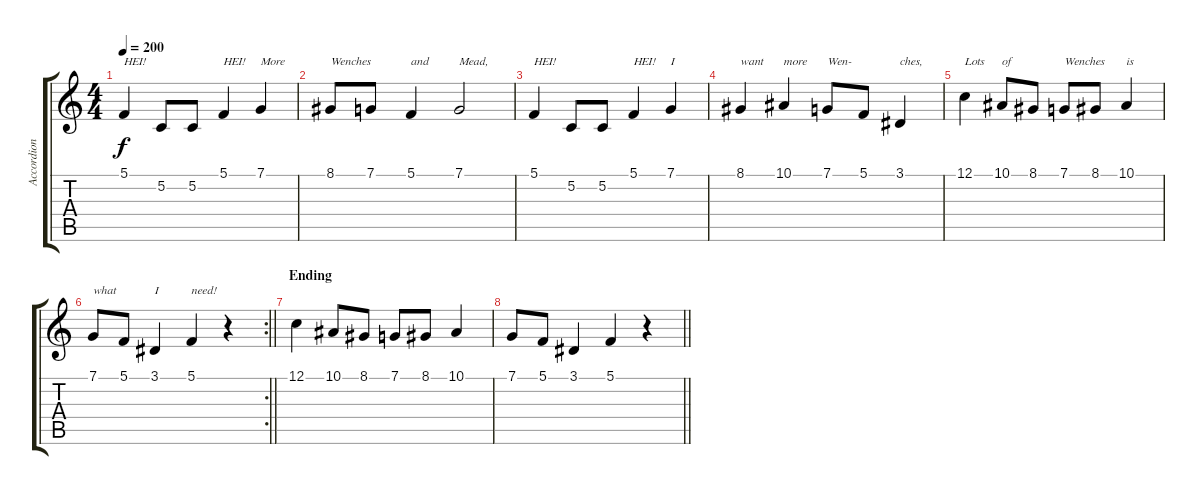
\track ("Accordion" "Accordion") {instrument accordion}
\staff {score tabs}
\tuning (C4 G3 Eb3 Bb2 F2 C2) {hide}
\ts (4 4)
\tempo 200
\clef g2
\ks c
5.1.4{txt "HEI!" dy f} 5.2.8 5.2.8 5.1.4{txt "HEI!"} 7.1.4{txt "More"} |
8.1.8{txt "Wenches"} 7.1.8 5.1.4{txt "and"} 7.1.2{txt "Mead,"} |
5.1.4{txt "HEI!"} 5.2.8 5.2.8 5.1.4{txt "HEI!"} 7.1.4{txt "I"} |
8.1.4{txt "want"} 10.1.4{txt "more"} 7.1.8{txt "Wen-"} 5.1.8 3.1.4{txt "ches,"} |
12.1.4{txt "Lots"} 10.1.8{txt "of"} 8.1.8 7.1.8{txt "Wenches"} 8.1.8 10.1.4{txt "is"} |
\rc 2
\barLineRight lightlight
7.1.8{txt "what"} 5.1.8 3.1.4{txt "I"} 5.1.4{txt "need!"} r.4 |
\section ("" "Ending")
12.1.4 10.1.8 8.1.8 7.1.8 8.1.8 10.1.4 |
\barLineRight lightlight
7.1.8 5.1.8 3.1.4 5.1.4 r.4
